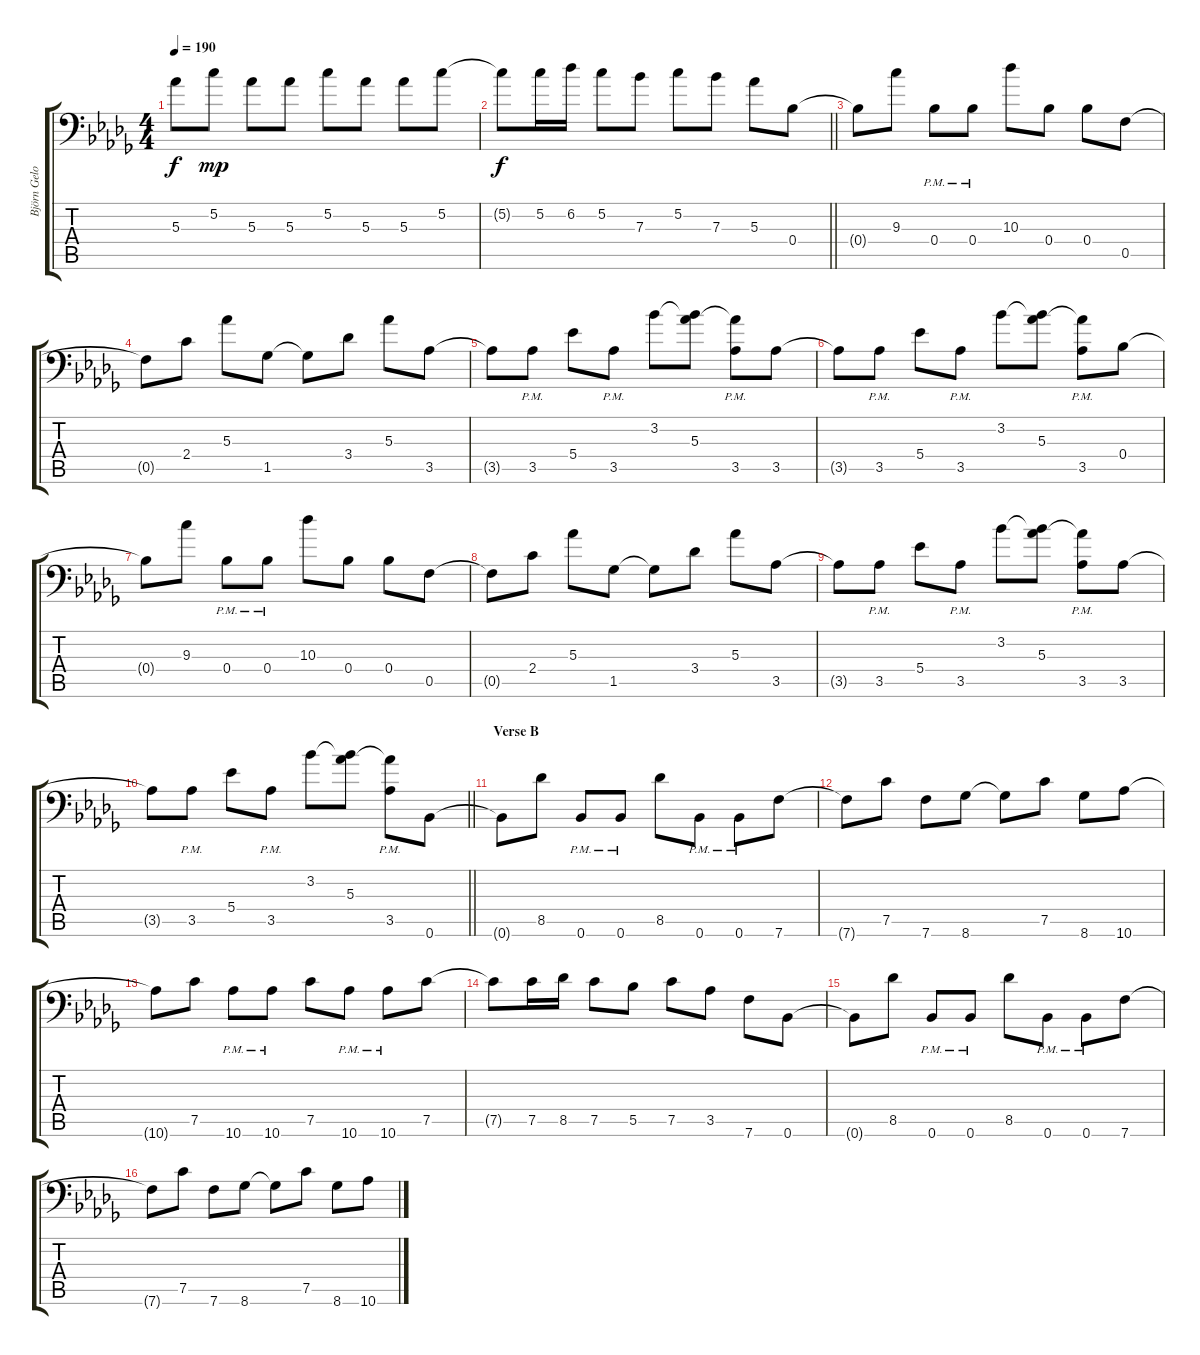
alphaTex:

\track ("Björn Gelotte" "Björn Gelo") {instrument distortionguitar}
\staff {score tabs}
\tuning (C4 G3 Eb3 Bb2 F2 Bb1) {hide}
\ts (4 4)
\tempo 190
\clef f4
\ks db
5.3{t}.8{dy f} 5.2.8{dy mp} 5.3.8 5.3.8 5.2.8 5.3.8 5.3.8 5.2.8 |
\barLineRight lightlight
5.2{t}.8{dy f} 5.2.16 6.2.16 5.2.8 7.3.8 5.2.8 7.3.8 5.3.8 0.4.8 |
0.4{t}.8 9.3.8 0.4{pm}.8 0.4{pm}.8 10.3.8 0.4.8 0.4.8 0.5.8 |
0.5{t}.8 2.4.8 5.3.8 1.5.8 1.5{t}.8 3.4.8 5.3.8 3.5.8 |
3.5{t}.8 3.5{pm}.8 5.4.8 3.5{pm}.8 3.2.8 (3.2{t} 5.3).8 (5.3{t} 3.5{pm}).8 3.5.8 |
3.5{t}.8 3.5{pm}.8 5.4.8 3.5{pm}.8 3.2.8 (3.2{t} 5.3).8 (5.3{t} 3.5{pm}).8 0.4.8 |
0.4{t}.8 9.3.8 0.4{pm}.8 0.4{pm}.8 10.3.8 0.4.8 0.4.8 0.5.8 |
0.5{t}.8 2.4.8 5.3.8 1.5.8 1.5{t}.8 3.4.8 5.3.8 3.5.8 |
3.5{t}.8 3.5{pm}.8 5.4.8 3.5{pm}.8 3.2.8 (3.2{t} 5.3).8 (5.3{t} 3.5{pm}).8 3.5.8 |
\barLineRight lightlight
3.5{t}.8 3.5{pm}.8 5.4.8 3.5{pm}.8 3.2.8 (3.2{t} 5.3).8 (5.3{t} 3.5{pm}).8 0.6.8 |
\section ("" "Verse B")
0.6{t}.8 8.5.8 0.6{pm}.8 0.6{pm}.8 8.5.8 0.6{pm}.8 0.6{pm}.8 7.6.8 |
7.6{t}.8 7.5.8 7.6.8 8.6.8 8.6{t}.8 7.5.8 8.6.8 10.6.8 |
10.6{t}.8 7.5.8 10.6{pm}.8 10.6{pm}.8 7.5.8 10.6{pm}.8 10.6{pm}.8 7.5.8 |
7.5{t}.8 7.5.16 8.5.16 7.5.8 5.5.8 7.5.8 3.5.8 7.6.8 0.6.8 |
0.6{t}.8 8.5.8 0.6{pm}.8 0.6{pm}.8 8.5.8 0.6{pm}.8 0.6{pm}.8 7.6.8 |
7.6{t}.8 7.5.8 7.6.8 8.6.8 8.6{t}.8 7.5.8 8.6.8 10.6.8
